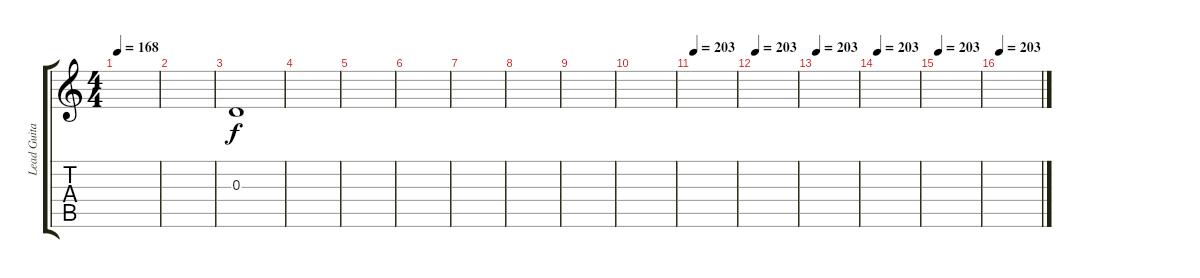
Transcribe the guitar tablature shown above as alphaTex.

\track ("Lead Guitar I" "Lead Guita") {instrument distortionguitar}
\staff {score tabs}
\tuning (B3 Gb3 D3 A2 E2 B1) {hide}
\ts (4 4)
\tempo 168
\clef g2
\ks c
|
|
0.3.1 |
|
|
|
|
|
|
|
\tempo 203
|
\tempo 203
|
\tempo 203
|
\tempo 203
|
\tempo 203
|
\tempo 203
